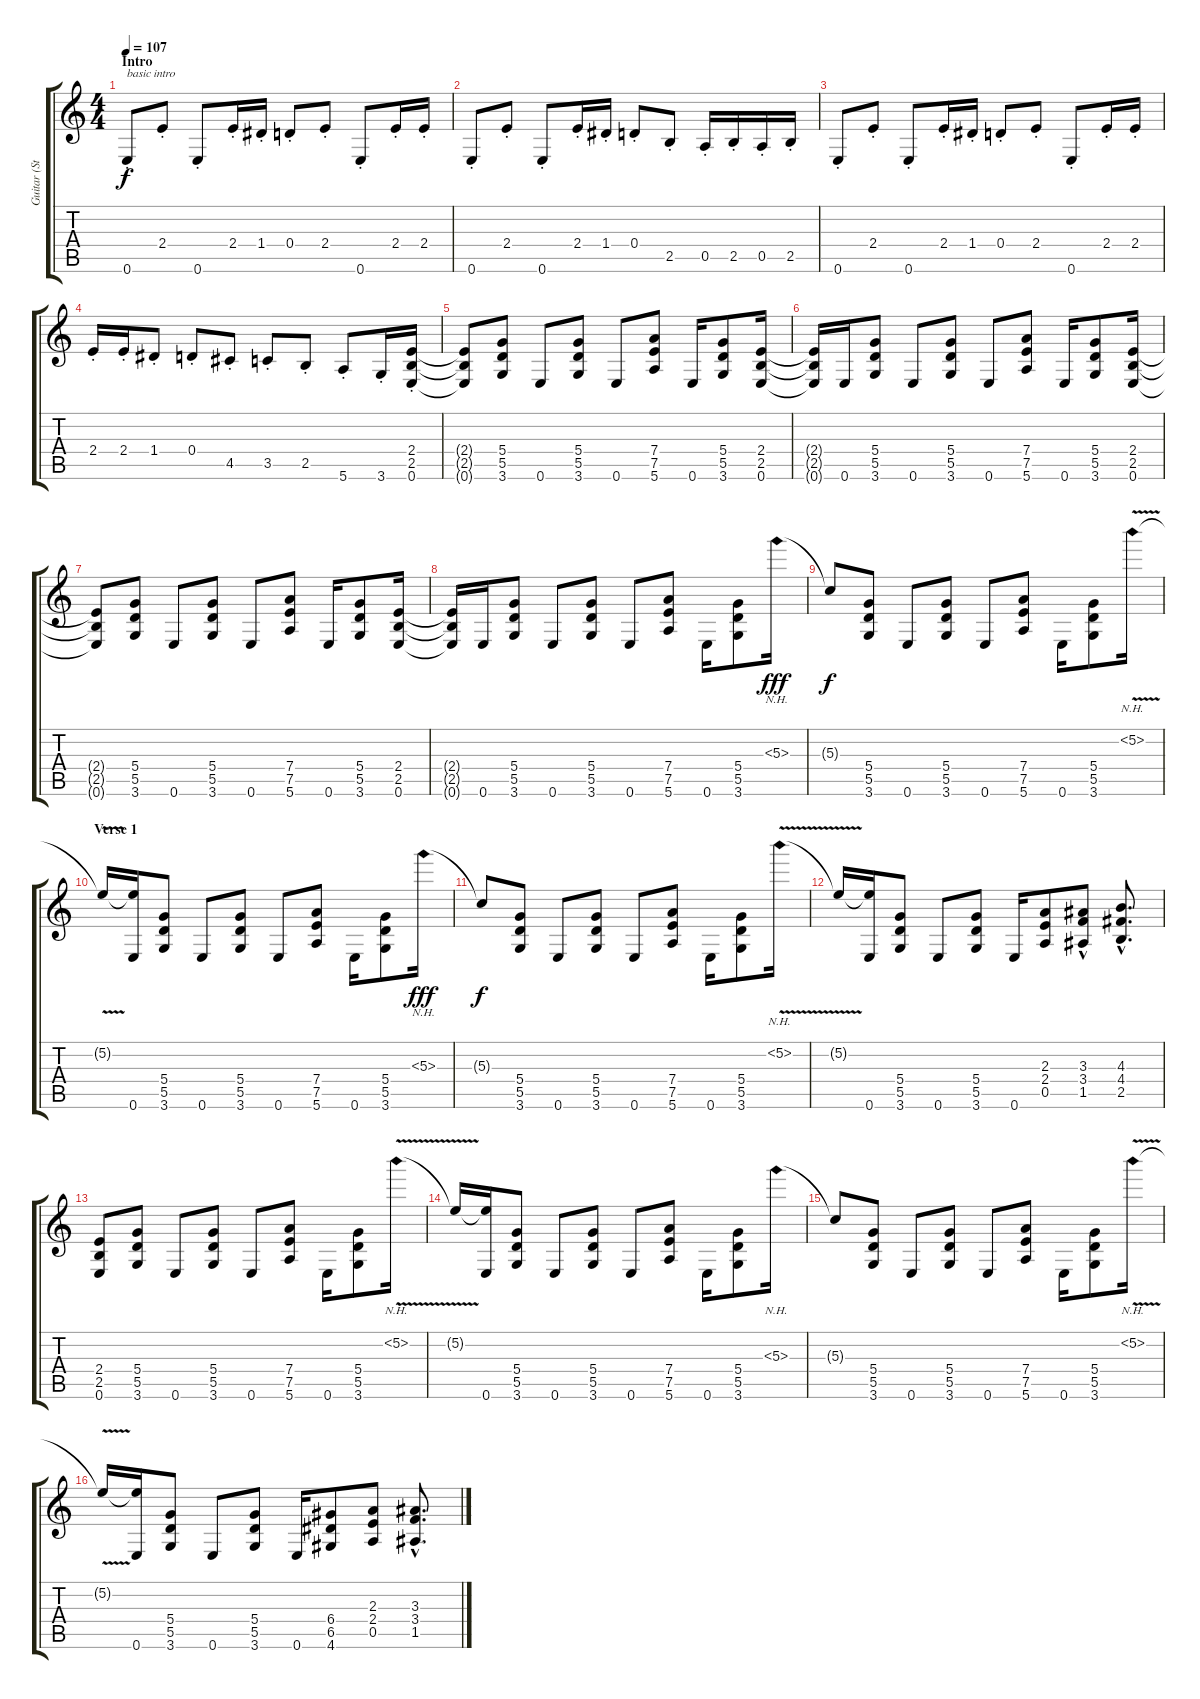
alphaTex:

\track ("Guitar (Steve Morse)" "Guitar (St") {instrument distortionguitar}
\staff {score tabs}
\tuning (E4 B3 G3 D3 A2 E2) {hide}
\ts (4 4)
\section ("" "Intro")
\tempo 107
\clef g2
\ks c
0.6{st}.8{txt "basic intro" dy f instrument distortionguitar} 2.4{st}.8 0.6{st}.8 2.4{st}.16 1.4{st}.16 0.4{st}.8 2.4{st}.8 0.6{st}.8 2.4{st}.16 2.4{st}.16 |
0.6{st}.8 2.4{st}.8 0.6{st}.8 2.4{st}.16 1.4{st}.16 0.4{st}.8 2.5{st}.8 0.5{st}.16 2.5{st}.16 0.5{st}.16 2.5{st}.16 |
0.6{st}.8 2.4{st}.8 0.6{st}.8 2.4{st}.16 1.4{st}.16 0.4{st}.8 2.4{st}.8 0.6{st}.8 2.4{st}.16 2.4{st}.16 |
2.4{st}.16 2.4{st}.16 1.4{st}.8 0.4{st}.8 4.5{st}.8 3.5{st}.8 2.5{st}.8 5.6{st}.8 3.6{st}.16 (2.4 2.5 0.6{st}).16 |
(2.4{t} 2.5{t} 0.6{t}).8{volume 10} (5.4 5.5 3.6).8 0.6.8 (5.4 5.5 3.6).8 0.6.8 (7.4 7.5 5.6).8 0.6.16 (5.4 5.5 3.6).8 (2.4 2.5 0.6).16 |
(2.4{t} 2.5{t} 0.6{t}).16 0.6.16 (5.4 5.5 3.6).8 0.6.8 (5.4 5.5 3.6).8 0.6.8 (7.4 7.5 5.6).8 0.6.16 (5.4 5.5 3.6).8 (2.4 2.5 0.6).16 |
(2.4{t} 2.5{t} 0.6{t}).8 (5.4 5.5 3.6).8 0.6.8 (5.4 5.5 3.6).8 0.6.8 (7.4 7.5 5.6).8 0.6.16 (5.4 5.5 3.6).8 (2.4 2.5 0.6).16 |
(2.4{t} 2.5{t} 0.6{t}).16 0.6.16 (5.4 5.5 3.6).8 0.6.8 (5.4 5.5 3.6).8 0.6.8 (7.4 7.5 5.6).8 0.6.16 (5.4 5.5 3.6).8 5.3{nh}.16{dy fff} |
5.3{t}.8{dy f} (5.4 5.5 3.6).8 0.6.8 (5.4 5.5 3.6).8 0.6.8 (7.4 7.5 5.6).8 0.6.16 (5.4 5.5 3.6).8 5.2{nh v}.16 |
\section ("" "Verse 1")
5.2{t}.16 (5.2{t} 0.6).16 (5.4 5.5 3.6).8 0.6.8 (5.4 5.5 3.6).8 0.6.8 (7.4 7.5 5.6).8 0.6.16 (5.4 5.5 3.6).8 5.3{nh}.16{dy fff} |
5.3{t}.8{dy f} (5.4 5.5 3.6).8 0.6.8 (5.4 5.5 3.6).8 0.6.8 (7.4 7.5 5.6).8 0.6.16 (5.4 5.5 3.6).8 5.2{nh v}.16 |
5.2{t}.16 (5.2{t} 0.6).16 (5.4 5.5 3.6).8 0.6.8 (5.4 5.5 3.6).8 0.6.16 (2.3 2.4 0.5).8 (3.3 3.4 1.5{hac}).8 (4.3{hac} 4.4{hac} 2.5{hac}).8{d} |
(2.4 2.5 0.6).8 (5.4 5.5 3.6).8 0.6.8 (5.4 5.5 3.6).8 0.6.8 (7.4 7.5 5.6).8 0.6.16 (5.4 5.5 3.6).8 5.2{nh v}.16 |
5.2{t}.16 (5.2{t} 0.6).16 (5.4 5.5 3.6).8 0.6.8 (5.4 5.5 3.6).8 0.6.8 (7.4 7.5 5.6).8 0.6.16 (5.4 5.5 3.6).8 5.3{nh}.16 |
5.3{t}.8 (5.4 5.5 3.6).8 0.6.8 (5.4 5.5 3.6).8 0.6.8 (7.4 7.5 5.6).8 0.6.16 (5.4 5.5 3.6).8 5.2{nh v}.16 |
5.2{t}.16 (5.2{t} 0.6).16 (5.4 5.5 3.6).8 0.6.8 (5.4 5.5 3.6).8 0.6.16 (6.4 6.5 4.6).8 (2.3 2.4 0.5).8 (3.3{hac} 3.4{hac} 1.5{hac}).8{d}
